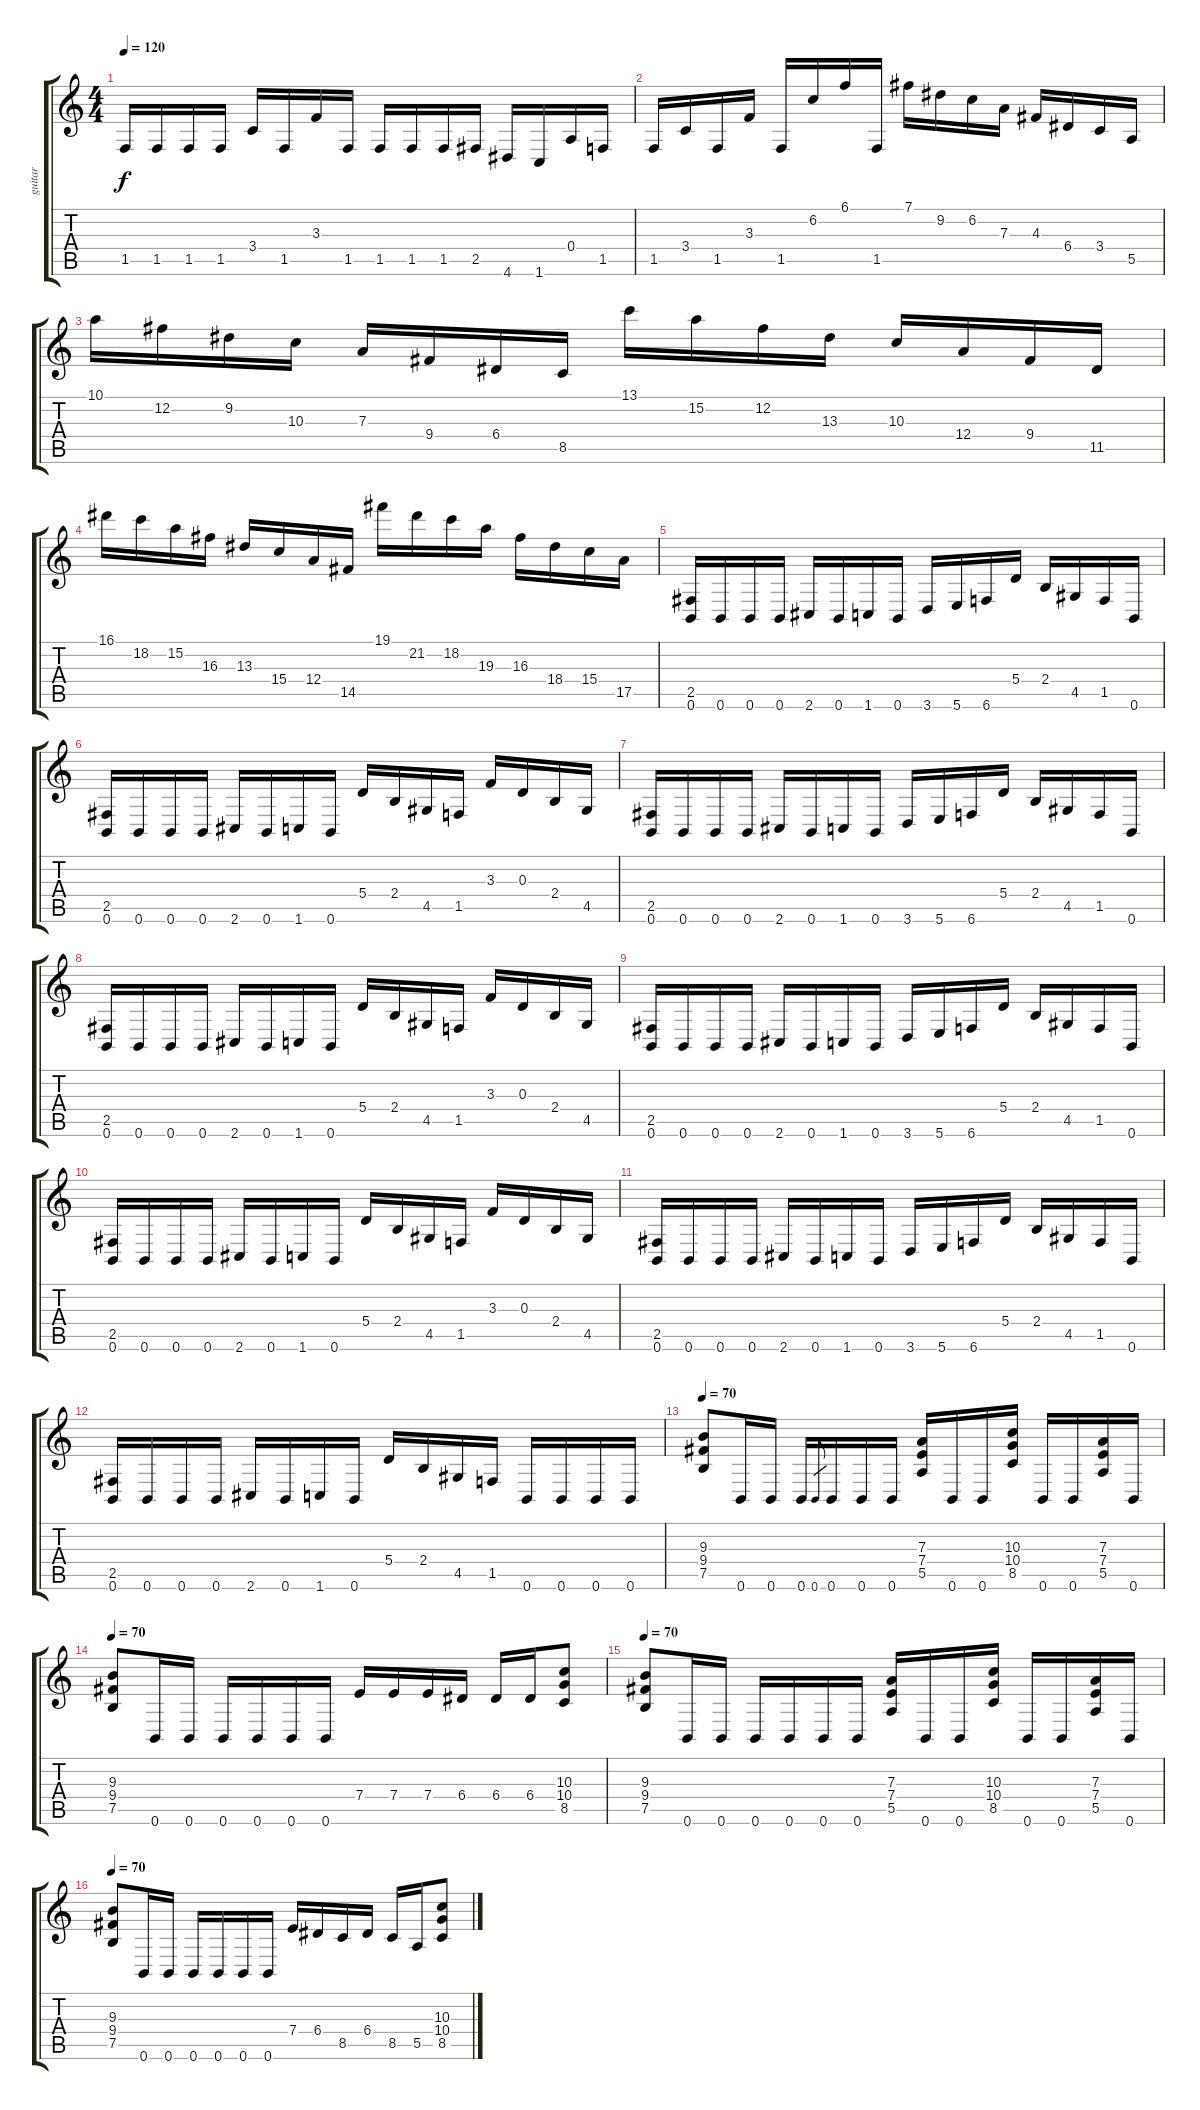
\track ("guitar" "guitar") {instrument overdrivenguitar}
\staff {score tabs}
\tuning (B3 Gb3 D3 A2 E2 B1) {hide}
\ts (4 4)
\tempo 120
\clef g2
\ks c
1.5.16{dy f} 1.5.16 1.5.16 1.5.16 3.4.16 1.5.16 3.3.16 1.5.16 1.5.16 1.5.16 1.5.16 2.5.16 4.6.16 1.6.16 0.4.16 1.5.16 |
1.5.16 3.4.16 1.5.16 3.3.16 1.5.16 6.2.16 6.1.16 1.5.16 7.1.16 9.2.16 6.2.16 7.3.16 4.3.16 6.4.16 3.4.16 5.5.16 |
10.1.16 12.2.16 9.2.16 10.3.16 7.3.16 9.4.16 6.4.16 8.5.16 13.1.16 15.2.16 12.2.16 13.3.16 10.3.16 12.4.16 9.4.16 11.5.16 |
16.1.16 18.2.16 15.2.16 16.3.16 13.3.16 15.4.16 12.4.16 14.5.16 19.1.16 21.2.16 18.2.16 19.3.16 16.3.16 18.4.16 15.4.16 17.5.16 |
(2.5 0.6).16 0.6.16 0.6.16 0.6.16 2.6.16 0.6.16 1.6.16 0.6.16 3.6.16 5.6.16 6.6.16 5.4.16 2.4.16 4.5.16 1.5.16 0.6.16 |
(2.5 0.6).16 0.6.16 0.6.16 0.6.16 2.6.16 0.6.16 1.6.16 0.6.16 5.4.16 2.4.16 4.5.16 1.5.16 3.3.16 0.3.16 2.4.16 4.5.16 |
(2.5 0.6).16 0.6.16 0.6.16 0.6.16 2.6.16 0.6.16 1.6.16 0.6.16 3.6.16 5.6.16 6.6.16 5.4.16 2.4.16 4.5.16 1.5.16 0.6.16 |
(2.5 0.6).16 0.6.16 0.6.16 0.6.16 2.6.16 0.6.16 1.6.16 0.6.16 5.4.16 2.4.16 4.5.16 1.5.16 3.3.16 0.3.16 2.4.16 4.5.16 |
(2.5 0.6).16 0.6.16 0.6.16 0.6.16 2.6.16 0.6.16 1.6.16 0.6.16 3.6.16 5.6.16 6.6.16 5.4.16 2.4.16 4.5.16 1.5.16 0.6.16 |
(2.5 0.6).16 0.6.16 0.6.16 0.6.16 2.6.16 0.6.16 1.6.16 0.6.16 5.4.16 2.4.16 4.5.16 1.5.16 3.3.16 0.3.16 2.4.16 4.5.16 |
(2.5 0.6).16 0.6.16 0.6.16 0.6.16 2.6.16 0.6.16 1.6.16 0.6.16 3.6.16 5.6.16 6.6.16 5.4.16 2.4.16 4.5.16 1.5.16 0.6.16 |
(2.5 0.6).16 0.6.16 0.6.16 0.6.16 2.6.16 0.6.16 1.6.16 0.6.16 5.4.16 2.4.16 4.5.16 1.5.16 0.6.16 0.6.16 0.6.16 0.6.16 |
\tempo 70
(9.3 9.4 7.5).8 0.6.16 0.6.16 0.6.16 0.6.8{gr} 0.6.16 0.6.16 0.6.16 (7.3 7.4 5.5).16 0.6.16 0.6.16 (10.3 10.4 8.5).16 0.6.16 0.6.16 (7.3 7.4 5.5).16 0.6.16 |
\tempo 70
(9.3 9.4 7.5).8 0.6.16 0.6.16 0.6.16 0.6.16 0.6.16 0.6.16 7.4.16 7.4.16 7.4.16 6.4.16 6.4.16 6.4.16 (10.3 10.4 8.5).8 |
\tempo 70
(9.3 9.4 7.5).8 0.6.16 0.6.16 0.6.16 0.6.16 0.6.16 0.6.16 (7.3 7.4 5.5).16 0.6.16 0.6.16 (10.3 10.4 8.5).16 0.6.16 0.6.16 (7.3 7.4 5.5).16 0.6.16 |
\tempo 70
(9.3 9.4 7.5).8 0.6.16 0.6.16 0.6.16 0.6.16 0.6.16 0.6.16 7.4.16 6.4.16 8.5.16 6.4.16 8.5.16 5.5.16 (10.3 10.4 8.5).8
